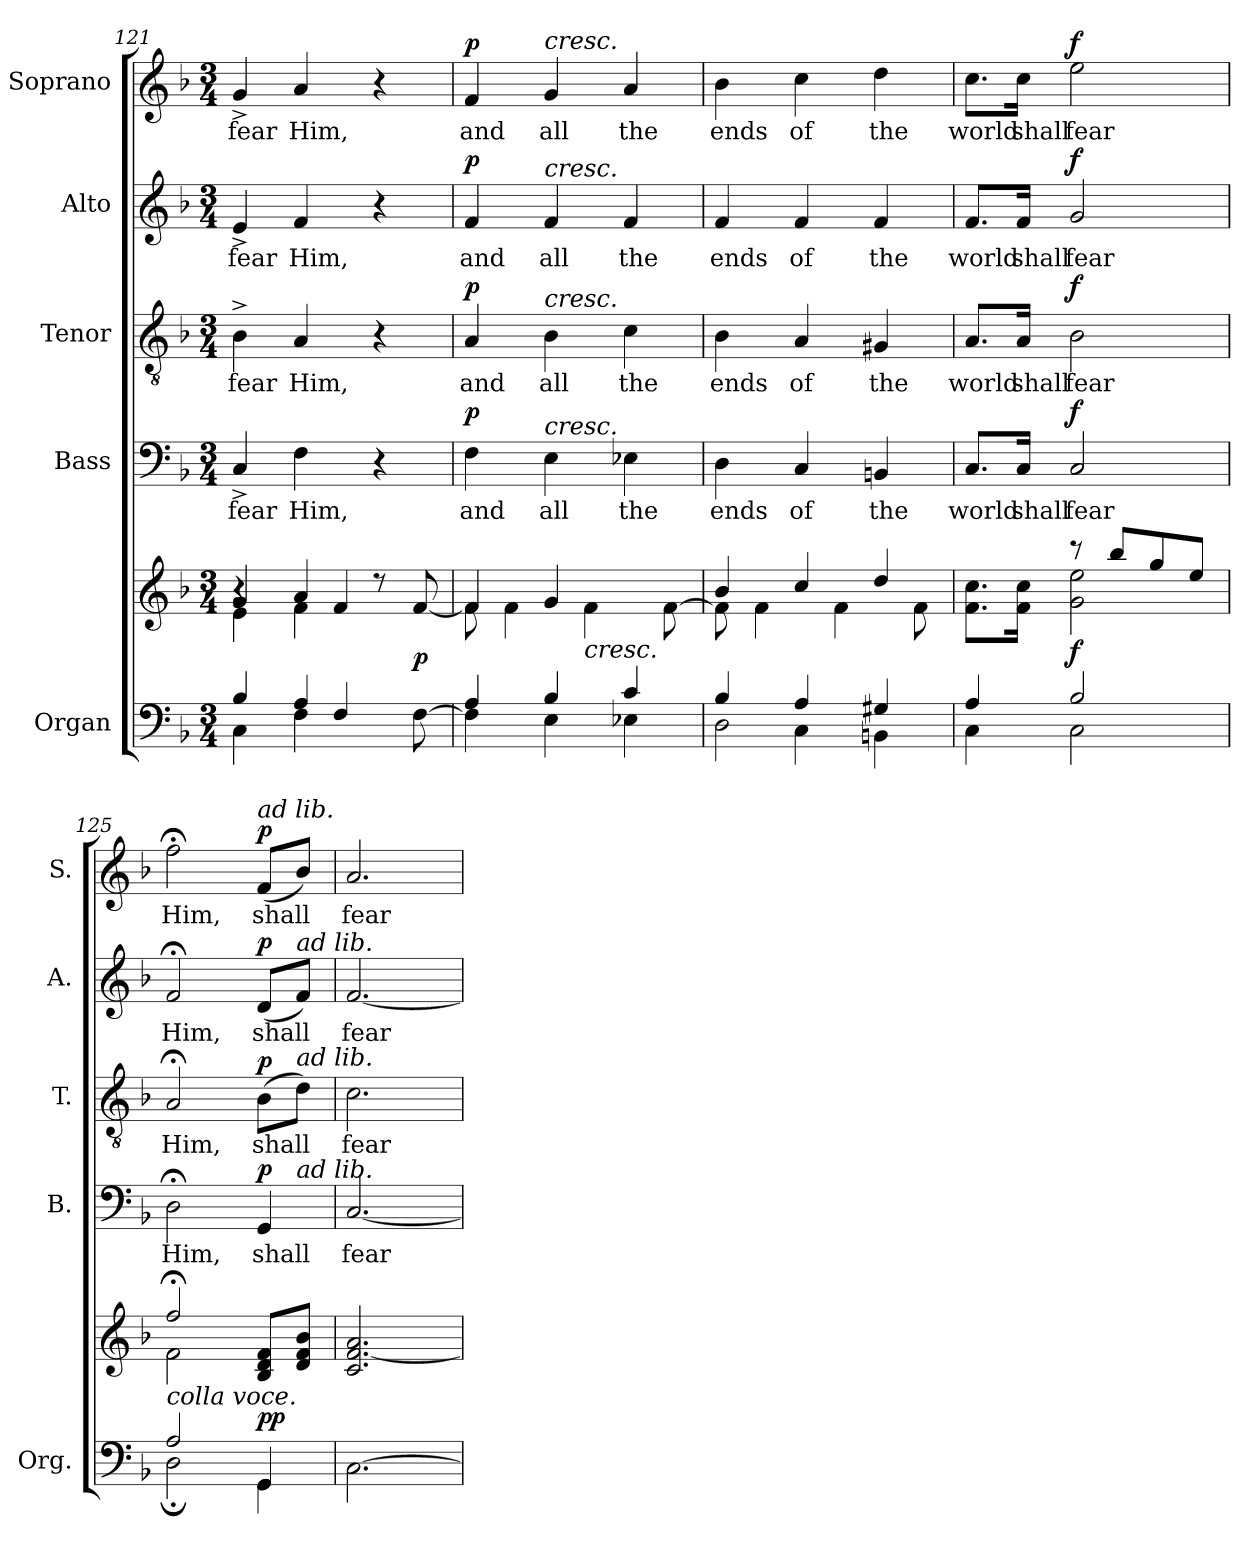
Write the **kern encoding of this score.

**kern	**kern	**dynam	**kern	**text	**dynam	**kern	**text	**dynam	**kern	**text	**dynam	**kern	**text	**dynam
*part5	*part5	*part5	*part4	*part4	*part4	*part3	*part3	*part3	*part2	*part2	*part2	*part1	*part1	*part1
*staff6	*staff5	*staff5/6	*staff4	*staff4	*staff4	*staff3	*staff3	*staff3	*staff2	*staff2	*staff2	*staff1	*staff1	*staff1
*I"Organ	*	*	*I"Bass	*	*	*I"Tenor	*	*	*I"Alto	*	*	*I"Soprano	*	*
*I'Org.	*	*	*I'B.	*	*	*I'T.	*	*	*I'A.	*	*	*I'S.	*	*
*clefF4	*clefG2	*	*clefF4	*	*	*clefGv2	*	*	*clefG2	*	*	*clefG2	*	*
*	*	*	*	*	*	*ITrd7c12	*	*	*	*	*	*	*	*
*k[b-]	*k[b-]	*	*k[b-]	*	*	*k[b-]	*	*	*k[b-]	*	*	*k[b-]	*	*
*F:	*F:	*	*F:	*	*	*F:	*	*	*F:	*	*	*F:	*	*
*M3/4	*M3/4	*	*M3/4	*	*	*M3/4	*	*	*M3/4	*	*	*M3/4	*	*
=121	=121	=121	=121	=121	=121	=121	=121	=121	=121	=121	=121	=121	=121	=121
*^	*^	*	*	*	*	*	*	*	*	*	*	*	*	*
*	*^	*	*^	*	*	*	*	*	*	*	*	*	*	*	*	*
*	*	*	*	*	*^	*	*	*	*	*	*	*	*	*	*	*	*	*
!	!	!	!	!	!	!	!	!	!LO:LY:b:color=#000000	!	!	!	!	!	!	!	!	!	!
!	!	!	!	!	!	!	!	!	!	!	!	!LO:LY:b:color=#000000	!	!	!	!	!	!	!
!	!	!	!	!	!	!	!	!	!	!	!	!	!	!	!LO:LY:b:color=#000000	!	!	!	!
!	!	!	!	!	!	!	!	!	!	!	!	!	!	!	!	!	!	!LO:LY:b:color=#000000	!
4B-i/	4Ci\	4.ryy	4gi/	4ei\	4.ryy	4r	.	4C^i/	fear	.	4BB-^i\	fear	.	4e^i/	fear	.	4g^i/	fear	.
!	!	!	!	!	!	!	!	!	!LO:LY:b:color=#000000	!	!	!	!	!	!	!	!	!	!
!	!	!	!	!	!	!	!	!	!	!	!	!LO:LY:b:color=#000000	!	!	!	!	!	!	!
!	!	!	!	!	!	!	!	!	!	!	!	!	!	!	!LO:LY:b:color=#000000	!	!	!	!
!	!	!	!	!	!	!	!	!	!	!	!	!	!	!	!	!	!	!LO:LY:b:color=#000000	!
4Ai/	4Fi\	.	4ai/	4fi\	.	2ryy	.	4Fi\	Him,	.	4AAi/	Him,	.	4fi/	Him,	.	4ai/	Him,	.
.	.	4Fi/	.	.	4fi/	.	.	.	.	.	.	.	.	.	.	.	.	.	.
4ryy	4ryy	.	4ryy	8r	.	.	.	4r	.	.	4r	.	.	4r	.	.	4r	.	.
.	.	[<8Fi\	.	[<8fi/	8ryy	.	p	.	.	.	.	.	.	.	.	.	.	.	.
*	*v	*v	*	*	*	*	*	*	*	*	*	*	*	*	*	*	*	*	*
*	*	*	*v	*v	*v	*	*	*	*	*	*	*	*	*	*	*	*	*
=122	=122	=122	=122	=122	=122	=122	=122	=122	=122	=122	=122	=122	=122	=122	=122	=122
*	*^	*	*^	*	*	*	*	*	*	*	*	*	*	*	*	*
!	!	!	!	!	!	!	!	!LO:LY:b:color=#000000	!	!	!	!	!	!	!	!	!	!
*	*v	*v	*	*	*	*	*	*	*	*	*	*	*	*	*	*	*	*
*	*	*	*v	*v	*	*	*	*	*	*	*	*	*	*	*	*	*
*	*^	*	*^	*	*	*	*	*	*	*	*	*	*	*	*	*
!	!	!	!	!	!	!	!	!	!	!	!LO:LY:b:color=#000000	!	!	!	!	!	!	!
*	*v	*v	*	*	*	*	*	*	*	*	*	*	*	*	*	*	*	*
*	*	*	*v	*v	*	*	*	*	*	*	*	*	*	*	*	*	*
*	*^	*	*^	*	*	*	*	*	*	*	*	*	*	*	*	*
!	!	!	!	!	!	!	!	!	!	!	!	!	!	!LO:LY:b:color=#000000	!	!	!	!
*	*v	*v	*	*	*	*	*	*	*	*	*	*	*	*	*	*	*	*
*	*	*	*v	*v	*	*	*	*	*	*	*	*	*	*	*	*	*
*	*^	*	*^	*	*	*	*	*	*	*	*	*	*	*	*	*
!	!	!	!	!	!	!	!	!	!	!	!	!	!	!	!	!	!LO:LY:b:color=#000000	!
*	*v	*v	*	*	*	*	*	*	*	*	*	*	*	*	*	*	*	*
*	*	*	*v	*v	*	*	*	*	*	*	*	*	*	*	*	*	*
4Ai/	4Fi\]	4fi/]	8fi\	.	4Fi\	and	p	4AAi/	and	p	4fi/	and	p	4fi/	and	p
.	.	.	4fi\	.	.	.	.	.	.	.	.	.	.	.	.	.
!	!	!	!	!	!	!LO:LY:b:color=#000000	!	!	!	!	!	!	!	!	!	!
!	!	!	!	!	!	!	!	!	!LO:LY:b:color=#000000	!	!	!	!	!	!	!
!	!	!	!	!	!	!	!	!	!	!	!	!LO:LY:b:color=#000000	!	!	!	!
!	!	!	!	!	!	!	!	!	!	!	!	!	!	!LO:TX:a:i:t=cresc.	!	!
!	!	!	!	!	!	!	!	!	!	!	!LO:TX:a:i:t=cresc.	!	!	!	!	!
!	!	!	!	!	!	!	!	!LO:TX:a:i:t=cresc.	!	!	!	!	!	!	!	!
!	!	!	!	!	!LO:TX:a:i:t=cresc.	!	!	!	!	!	!	!	!	!	!	!
!	!	!	!	!	!	!	!	!	!	!	!	!	!	!	!LO:LY:b:color=#000000	!
4B-i/	4Ei\	4gi/	.	.	4Ei\	all	.	4BB-i\	all	.	4fi/	all	.	4gi/	all	.
!	!	!	!LO:TX:b:i:t=cresc.	!	!	!	!	!	!	!	!	!	!	!	!	!
.	.	.	4fi\	.	.	.	.	.	.	.	.	.	.	.	.	.
!	!	!	!	!	!	!LO:LY:b:color=#000000	!	!	!	!	!	!	!	!	!	!
!	!	!	!	!	!	!	!	!	!LO:LY:b:color=#000000	!	!	!	!	!	!	!
!	!	!	!	!	!	!	!	!	!	!	!	!LO:LY:b:color=#000000	!	!	!	!
!	!	!	!	!	!	!	!	!	!	!	!	!	!	!	!LO:LY:b:color=#000000	!
4ci/	4E-Xi\	4ryy	.	.	4E-Xi\	the	.	4Ci\	the	.	4fi/	the	.	4ai/	the	.
.	.	.	[>8fi\	.	.	.	.	.	.	.	.	.	.	.	.	.
=123	=123	=123	=123	=123	=123	=123	=123	=123	=123	=123	=123	=123	=123	=123	=123	=123
*	*^	*	*	*	*	*	*	*	*	*	*	*	*	*	*	*
!	!	!	!	!	!	!	!LO:LY:b:color=#000000	!	!	!	!	!	!	!	!	!	!
!	!	!	!	!	!	!	!	!	!	!LO:LY:b:color=#000000	!	!	!	!	!	!	!
!	!	!	!	!	!	!	!	!	!	!	!	!	!LO:LY:b:color=#000000	!	!	!	!
!	!	!	!	!	!	!	!	!	!	!	!	!	!	!	!	!LO:LY:b:color=#000000	!
4B-i/	4ryy	2Di\	4b-i/	8fi\]	.	4Di\	ends	.	4BB-i\	ends	.	4fi/	ends	.	4b-i\	ends	.
.	.	.	.	4fi\	.	.	.	.	.	.	.	.	.	.	.	.	.
!	!	!	!	!	!	!	!LO:LY:b:color=#000000	!	!	!	!	!	!	!	!	!	!
!	!	!	!	!	!	!	!	!	!	!LO:LY:b:color=#000000	!	!	!	!	!	!	!
!	!	!	!	!	!	!	!	!	!	!	!	!	!LO:LY:b:color=#000000	!	!	!	!
!	!	!	!	!	!	!	!	!	!	!	!	!	!	!	!	!LO:LY:b:color=#000000	!
4Ai/	4Ci\	.	4cci/	.	.	4Ci/	of	.	4AAi/	of	.	4fi/	of	.	4cci\	of	.
.	.	.	.	4fi\	.	.	.	.	.	.	.	.	.	.	.	.	.
!	!	!	!	!	!	!	!LO:LY:b:color=#000000	!	!	!	!	!	!	!	!	!	!
!	!	!	!	!	!	!	!	!	!	!LO:LY:b:color=#000000	!	!	!	!	!	!	!
!	!	!	!	!	!	!	!	!	!	!	!	!	!LO:LY:b:color=#000000	!	!	!	!
!	!	!	!	!	!	!	!	!	!	!	!	!	!	!	!	!LO:LY:b:color=#000000	!
4G#Xi/	4ryy	4BBni\	4ddi/	.	.	4BBni/	the	.	4GG#Xi/	the	.	4fi/	the	.	4ddi\	the	.
.	.	.	.	8fi\	.	.	.	.	.	.	.	.	.	.	.	.	.
*	*v	*v	*	*	*	*	*	*	*	*	*	*	*	*	*	*	*
=124	=124	=124	=124	=124	=124	=124	=124	=124	=124	=124	=124	=124	=124	=124	=124	=124
!	!	!	!	!	!	!LO:LY:b:color=#000000	!	!	!	!	!	!	!	!	!	!
!	!	!	!	!	!	!	!	!	!LO:LY:b:color=#000000	!	!	!	!	!	!	!
!	!	!	!	!	!	!	!	!	!	!	!	!LO:LY:b:color=#000000	!	!	!	!
!	!	!	!	!	!	!	!	!	!	!	!	!	!	!	!LO:LY:b:color=#000000	!
4Ai/	4Ci\	4ryy	8.fi\ 8.cciL	.	8.Ci/L	world	.	8.AAi/L	world	.	8.fi/L	world	.	8.cci\L	world	.
!	!	!	!	!	!	!LO:LY:b:color=#000000	!	!	!	!	!	!	!	!	!	!
!	!	!	!	!	!	!	!	!	!LO:LY:b:color=#000000	!	!	!	!	!	!	!
!	!	!	!	!	!	!	!	!	!	!	!	!LO:LY:b:color=#000000	!	!	!	!
!	!	!	!	!	!	!	!	!	!	!	!	!	!	!	!LO:LY:b:color=#000000	!
.	.	.	16fi\ 16cciJk	.	16Ci/Jk	shall	.	16AAi/Jk	shall	.	16fi/Jk	shall	.	16cci\Jk	shall	.
!	!	!	!	!	!	!LO:LY:b:color=#000000	!	!	!	!	!	!	!	!	!	!
!	!	!	!	!	!	!	!	!	!LO:LY:b:color=#000000	!	!	!	!	!	!	!
!	!	!	!	!	!	!	!	!	!	!	!	!LO:LY:b:color=#000000	!	!	!	!
!	!	!	!	!	!	!	!	!	!	!	!	!	!	!	!LO:LY:b:color=#000000	!
2B-i/	2Ci\	8r	2gi\ 2eei	f	2Ci/	fear	f	2BB-i\	fear	f	2gi/	fear	f	2eei\	fear	f
.	.	8bb-i/L	.	.	.	.	.	.	.	.	.	.	.	.	.	.
.	.	8ggi/	.	.	.	.	.	.	.	.	.	.	.	.	.	.
.	.	8eei/J	.	.	.	.	.	.	.	.	.	.	.	.	.	.
!!LO:PB:g=z
=125	=125	=125	=125	=125	=125	=125	=125	=125	=125	=125	=125	=125	=125	=125	=125	=125
!	!	!	!	!	!	!LO:LY:b:color=#000000	!	!	!	!	!	!	!	!	!	!
!	!	!	!	!	!	!	!	!	!LO:LY:b:color=#000000	!	!	!	!	!	!	!
!	!	!	!	!	!	!	!	!	!	!	!	!LO:LY:b:color=#000000	!	!	!	!
!	!	!LO:TX:b:i:t=colla voce.	!	!	!	!	!	!	!	!	!	!	!	!	!	!
!	!	!	!	!	!	!	!	!	!	!	!	!	!	!	!LO:LY:b:color=#000000	!
*	*	*	*	*	*^	*	*	*	*	*	*	*	*	*	*	*
2Ai/	2D;i\	2ff;i/	2fi\	.	2D;i\	2ryy	Him,	.	2AA;i/	Him,	.	2f;i/	Him,	.	2ff;i\	Him,	.
!	!	!	!	!	!	!	!LO:LY:b:color=#000000	!	!	!	!	!	!	!	!	!	!
!	!	!	!	!	!	!	!	!	!	!LO:LY:b:color=#000000	!	!	!	!	!	!	!
!	!	!	!	!	!	!	!	!	!	!	!	!	!LO:LY:b:color=#000000	!	!	!	!
!	!	!	!	!	!	!	!	!	!	!	!	!	!	!	!LO:TX:a:i:t=ad lib.	!	!
!	!	!	!	!	!	!	!	!	!	!	!	!	!	!	!	!LO:LY:b:color=#000000	!
4GGi/	4GGi\	8B-i/ 8di 8fiL	4ryy	pp	4GGi/	8ryy	shall	p	(8BB-i\L	shall	p	(8di/L	shall	p	(8fi/L	shall	p
!	!	!	!	!	!	!	!	!	!	!	!	!LO:TX:a:i:t=ad lib.	!	!	!	!	!
!	!	!	!	!	!	!	!	!	!LO:TX:a:i:t=ad lib.	!	!	!	!	!	!	!	!
!	!	!	!	!	!	!LO:TX:a:i:t=ad lib.	!	!	!	!	!	!	!	!	!	!	!
.	.	8di/ 8fi 8b-iJ	.	.	.	8ryy	.	.	8Di\J)	.	.	8fi/J)	.	.	8b-i/J)	.	.
*v	*v	*	*	*	*v	*v	*	*	*	*	*	*	*	*	*	*	*
*	*v	*v	*	*	*	*	*	*	*	*	*	*	*	*	*
=126	=126	=126	=126	=126	=126	=126	=126	=126	=126	=126	=126	=126	=126	=126
*	*	*	*^	*	*	*	*	*	*	*	*	*	*	*
!	!	!	!	!	!LO:LY:b:color=#000000	!	!	!	!	!	!	!	!	!	!
*	*	*	*v	*v	*	*	*	*	*	*	*	*	*	*	*
*	*	*	*^	*	*	*	*	*	*	*	*	*	*	*
!	!	!	!	!	!	!	!	!LO:LY:b:color=#000000	!	!	!	!	!	!	!
*	*	*	*v	*v	*	*	*	*	*	*	*	*	*	*	*
*	*	*	*^	*	*	*	*	*	*	*	*	*	*	*
!	!	!	!	!	!	!	!	!	!	!	!LO:LY:b:color=#000000	!	!	!	!
*	*	*	*v	*v	*	*	*	*	*	*	*	*	*	*	*
*	*	*	*^	*	*	*	*	*	*	*	*	*	*	*
!	!	!	!	!	!	!	!	!	!	!	!	!	!	!LO:LY:b:color=#000000	!
*	*	*	*v	*v	*	*	*	*	*	*	*	*	*	*	*
[>2.Ci\	2.ci/ [>2.fi 2.ai	.	[<2.Ci/	fear	.	2.Ci\	fear	.	[<2.fi/	fear	.	2.ai/	fear	.
=	=	=	=	=	=	=	=	=	=	=	=	=	=	=
*-	*-	*-	*-	*-	*-	*-	*-	*-	*-	*-	*-	*-	*-	*-
